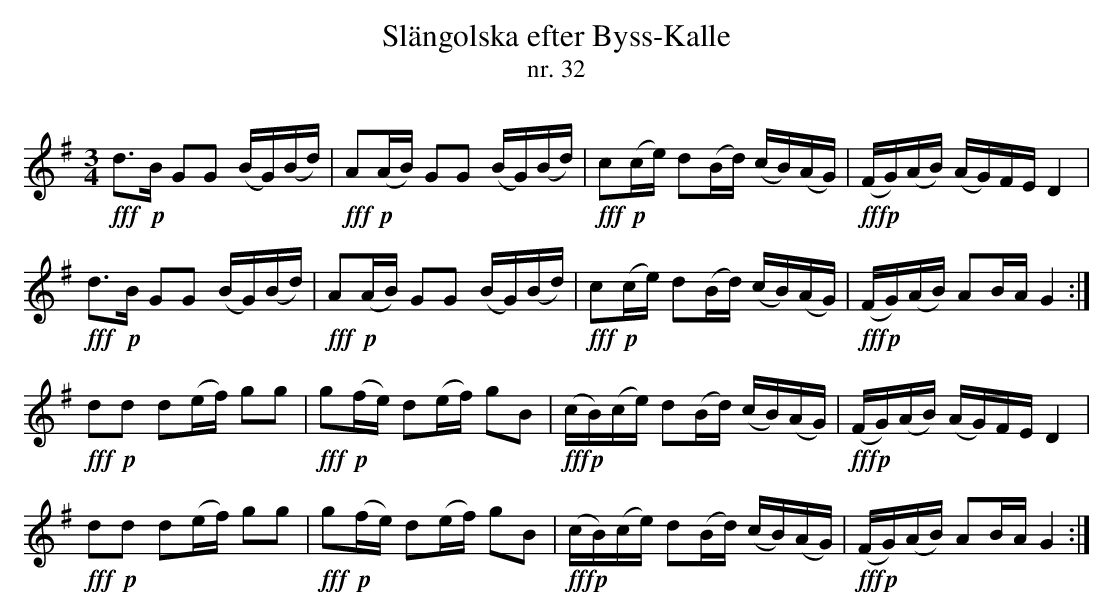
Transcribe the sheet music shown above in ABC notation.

X:1
Q: 60
T: Slängolska efter Byss-Kalle
T: nr. 32
M: 3/4
L: 1/16
K: G
!fff!d2>!p!B2 G2G2 (BG)(Bd) | !fff!A2!p!(AB) G2G2 (BG)(Bd) | !fff!c2!p!(ce) d2(Bd) (cB)(AG) | !fff!(F!p!G)(AB) (AG)FE D4 |
!fff!d2>!p!B2 G2G2 (BG)(Bd) | !fff!A2!p!(AB) G2G2 (BG)(Bd) | !fff!c2!p!(ce) d2(Bd) (cB)(AG) | !fff!(F!p!G)(AB) A2BA G4 :|
!fff!d2!p!d2 d2(ef) g2g2 | !fff!g2!p!(fe) d2(ef) g2B2 | !fff!(c!p!B)(ce) d2(Bd) (cB)(AG) | !fff!(F!p!G)(AB) (AG)FE D4 |
!fff!d2!p!d2 d2(ef) g2g2 | !fff!g2!p!(fe) d2(ef) g2B2 | !fff!(c!p!B)(ce) d2(Bd) (cB)(AG) | !fff!(F!p!G)(AB) A2BA G4 :|
